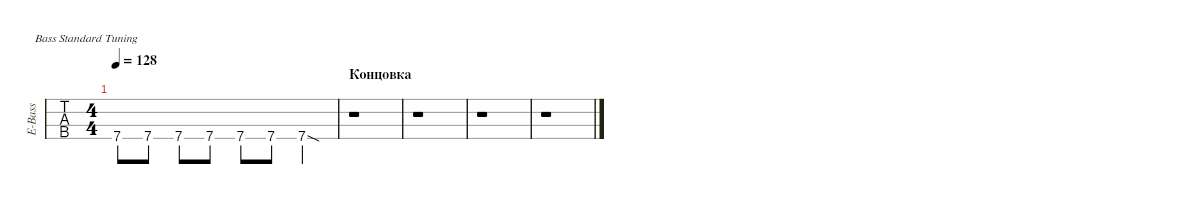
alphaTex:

\defaultSystemsLayout 4
\hideDynamics
\bracketExtendMode groupsimilarinstruments
\singleTrackTrackNamePolicy allsystems
\multiTrackTrackNamePolicy allsystems
\otherSystemsTrackNameOrientation horizontal
\defaultBarNumberDisplay FirstOfSystem
\track ("Electric Bass" "E-Bass") {instrument electricbassfinger}
\staff {tabs}
\tuning (G2 D2 A1 E1)
\ts (4 4)
\tempo 128
\clef f4
\ks e
7.4.8{dy mf} 7.4.8 7.4.8 7.4.8 7.4.8 7.4.8 7.4{sod}.4 |
\section ("" "Концовка")
r.1 |
r.1 |
r.1 |
r.1
